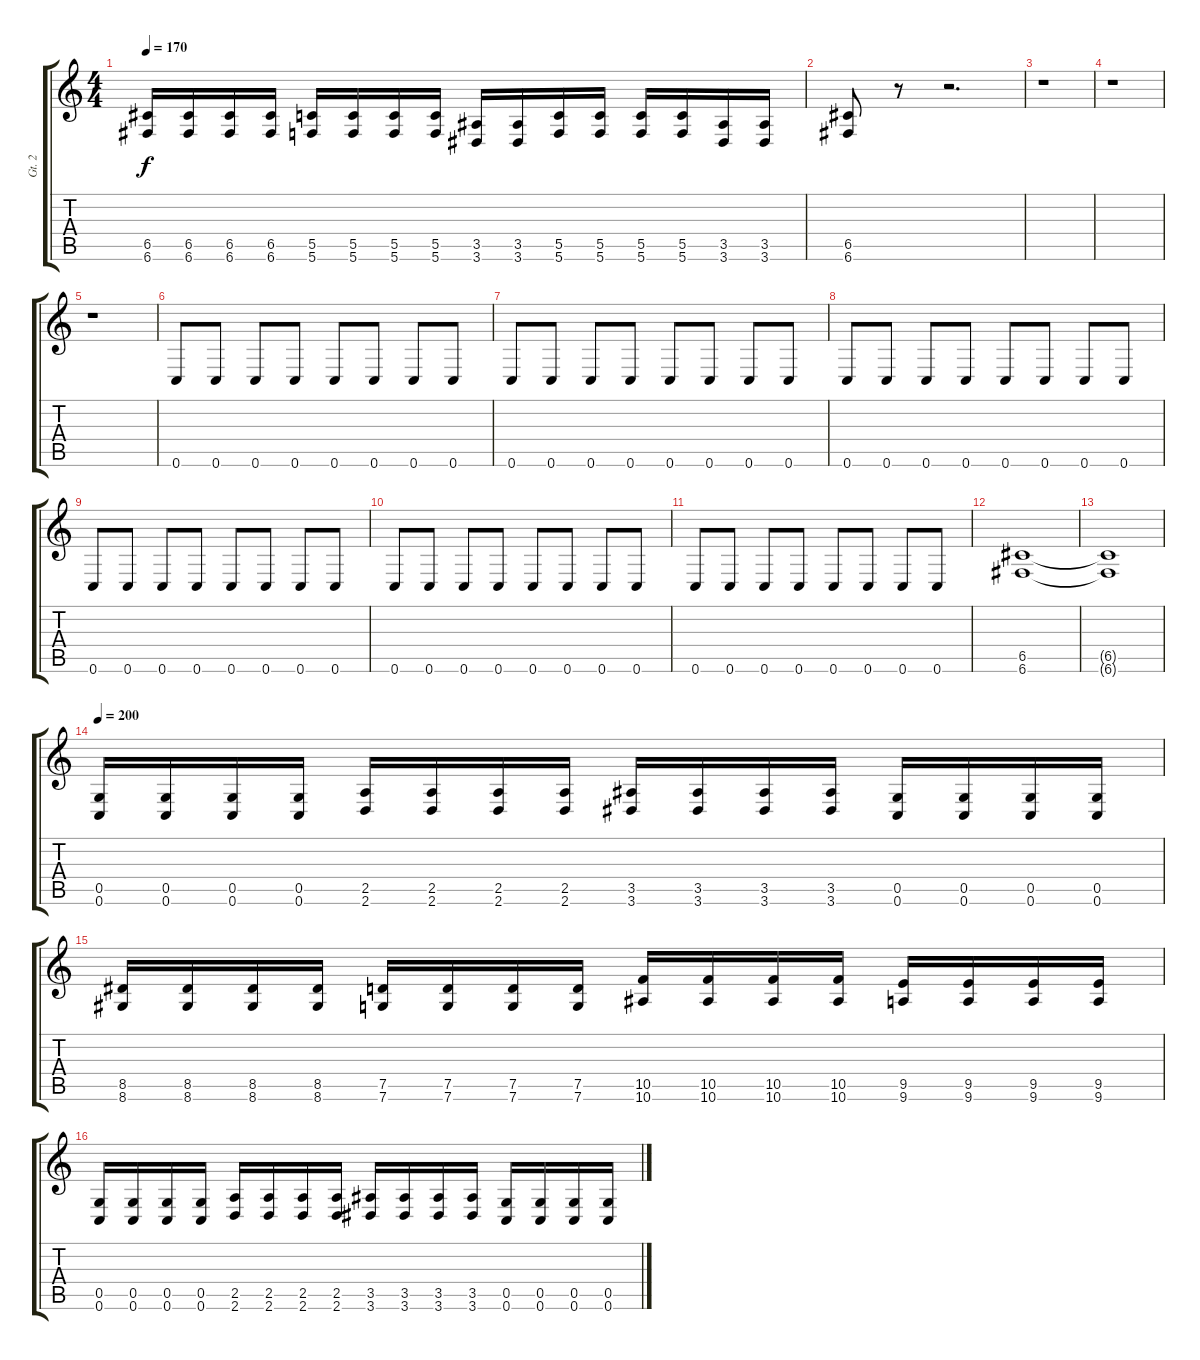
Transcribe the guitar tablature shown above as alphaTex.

\track ("Gt. 2" "Gt. 2") {instrument distortionguitar}
\staff {score tabs}
\tuning (D4 A3 F3 C3 G2 C2) {hide}
\ts (4 4)
\tempo 170
\clef g2
\ks c
(6.5 6.6).16{dy f} (6.5 6.6).16 (6.5 6.6).16 (6.5 6.6).16 (5.5 5.6).16 (5.5 5.6).16 (5.5 5.6).16 (5.5 5.6).16 (3.5 3.6).16 (3.5 3.6).16 (5.5 5.6).16 (5.5 5.6).16 (5.5 5.6).16 (5.5 5.6).16 (3.5 3.6).16 (3.5 3.6).16 |
(6.5 6.6).8 r.8 r.2{d} |
r.1 |
r.1 |
r.1 |
0.6.8 0.6.8 0.6.8 0.6.8 0.6.8 0.6.8 0.6.8 0.6.8 |
0.6.8 0.6.8 0.6.8 0.6.8 0.6.8 0.6.8 0.6.8 0.6.8 |
0.6.8 0.6.8 0.6.8 0.6.8 0.6.8 0.6.8 0.6.8 0.6.8 |
0.6.8 0.6.8 0.6.8 0.6.8 0.6.8 0.6.8 0.6.8 0.6.8 |
0.6.8 0.6.8 0.6.8 0.6.8 0.6.8 0.6.8 0.6.8 0.6.8 |
0.6.8 0.6.8 0.6.8 0.6.8 0.6.8 0.6.8 0.6.8 0.6.8 |
(6.5 6.6).1 |
(6.5{t} 6.6{t}).1 |
\tempo 200
(0.5 0.6).16 (0.5 0.6).16 (0.5 0.6).16 (0.5 0.6).16 (2.5 2.6).16 (2.5 2.6).16 (2.5 2.6).16 (2.5 2.6).16 (3.5 3.6).16 (3.5 3.6).16 (3.5 3.6).16 (3.5 3.6).16 (0.5 0.6).16 (0.5 0.6).16 (0.5 0.6).16 (0.5 0.6).16 |
(8.5 8.6).16 (8.5 8.6).16 (8.5 8.6).16 (8.5 8.6).16 (7.5 7.6).16 (7.5 7.6).16 (7.5 7.6).16 (7.5 7.6).16 (10.5 10.6).16 (10.5 10.6).16 (10.5 10.6).16 (10.5 10.6).16 (9.5 9.6).16 (9.5 9.6).16 (9.5 9.6).16 (9.5 9.6).16 |
(0.5 0.6).16 (0.5 0.6).16 (0.5 0.6).16 (0.5 0.6).16 (2.5 2.6).16 (2.5 2.6).16 (2.5 2.6).16 (2.5 2.6).16 (3.5 3.6).16 (3.5 3.6).16 (3.5 3.6).16 (3.5 3.6).16 (0.5 0.6).16 (0.5 0.6).16 (0.5 0.6).16 (0.5 0.6).16
